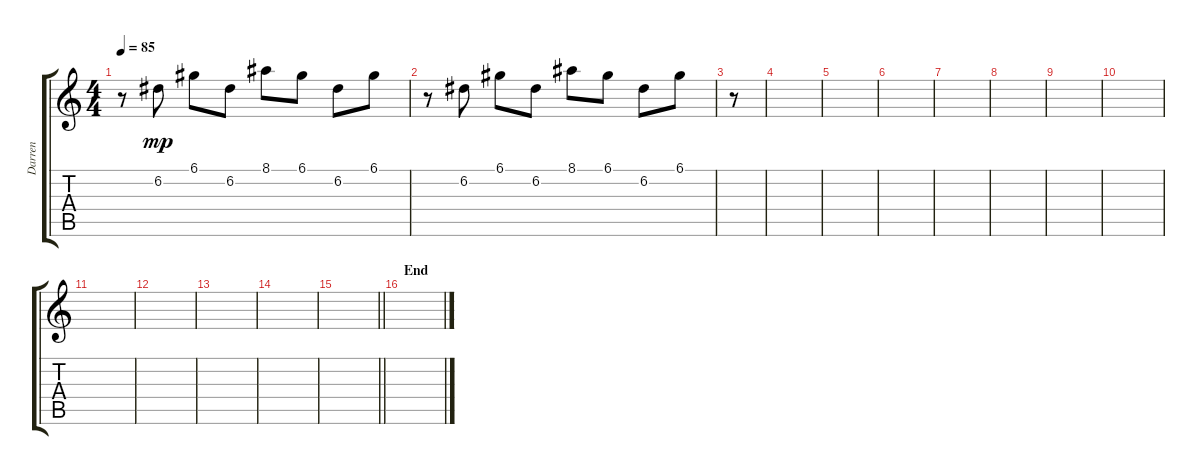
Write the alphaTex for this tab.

\track ("Darren" "Darren") {instrument overdrivenguitar}
\staff {score tabs}
\tuning (D4 A3 F3 C3 G2 C2) {hide}
\ts (4 4)
\tempo 85
\clef g2
\ks c
r.8{dy mp} 6.2.8 6.1.8 6.2.8 8.1.8 6.1.8 6.2.8 6.1.8 |
r.8 6.2.8 6.1.8 6.2.8 8.1.8 6.1.8 6.2.8 6.1.8 |
r.8 |
|
|
|
|
|
|
|
|
|
|
|
\barLineRight lightlight
|
\section ("" "End")
